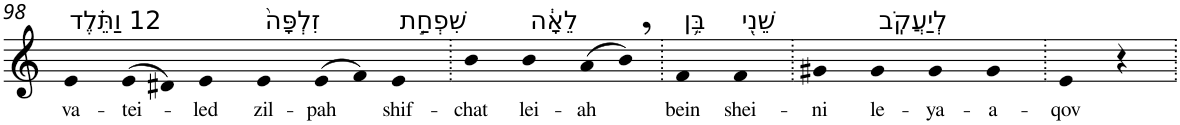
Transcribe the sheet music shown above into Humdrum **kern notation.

**kern	**text
*part1	*part1
*staff1	*staff1
*I"Piano	*
*I'Pno	*
!!LO:PB:g=z
*clefG2	*
*k[]	*
=98	=98
!LO:TX:a:t=12 וַתֵּ֗לֶד	!
!	!LO:LY:b
4e	va-
!	!LO:LY:b
(>8e	-tei-
8d#X)	.
!	!LO:LY:b
4e	-led
!LO:TX:a:t=זִלְפָּה֙	!
!	!LO:LY:b
4e	zil-
!	!LO:LY:b
(>8e	-pah
8f)	.
!LO:TX:a:t=שִׁפְחַ֣ת	!
!	!LO:LY:b
4e	shif-
=99.	=99.
!	!LO:LY:b
4b	-chat
!LO:TX:a:t=לֵאָ֔ה	!
!	!LO:LY:b
4b	lei-
!	!LO:LY:b
(>8a	-ah
8b,)	.
=100.	=100.
!LO:TX:a:t=בֵּ֥ן	!
!	!LO:LY:b
4f	bein
!LO:TX:a:t=שֵׁנִ֖י	!
!	!LO:LY:b
4f	shei-
=101.	=101.
!	!LO:LY:b
4g#X	-ni
!LO:TX:a:t=לְיַעֲקֹֽב	!
!	!LO:LY:b
4g#	le-
!	!LO:LY:b
4g#	-ya-
!	!LO:LY:b
4g#	-a-
=102.	=102.
!	!LO:LY:b
4e	-qov
4r	.
=.	=.
*-	*-
